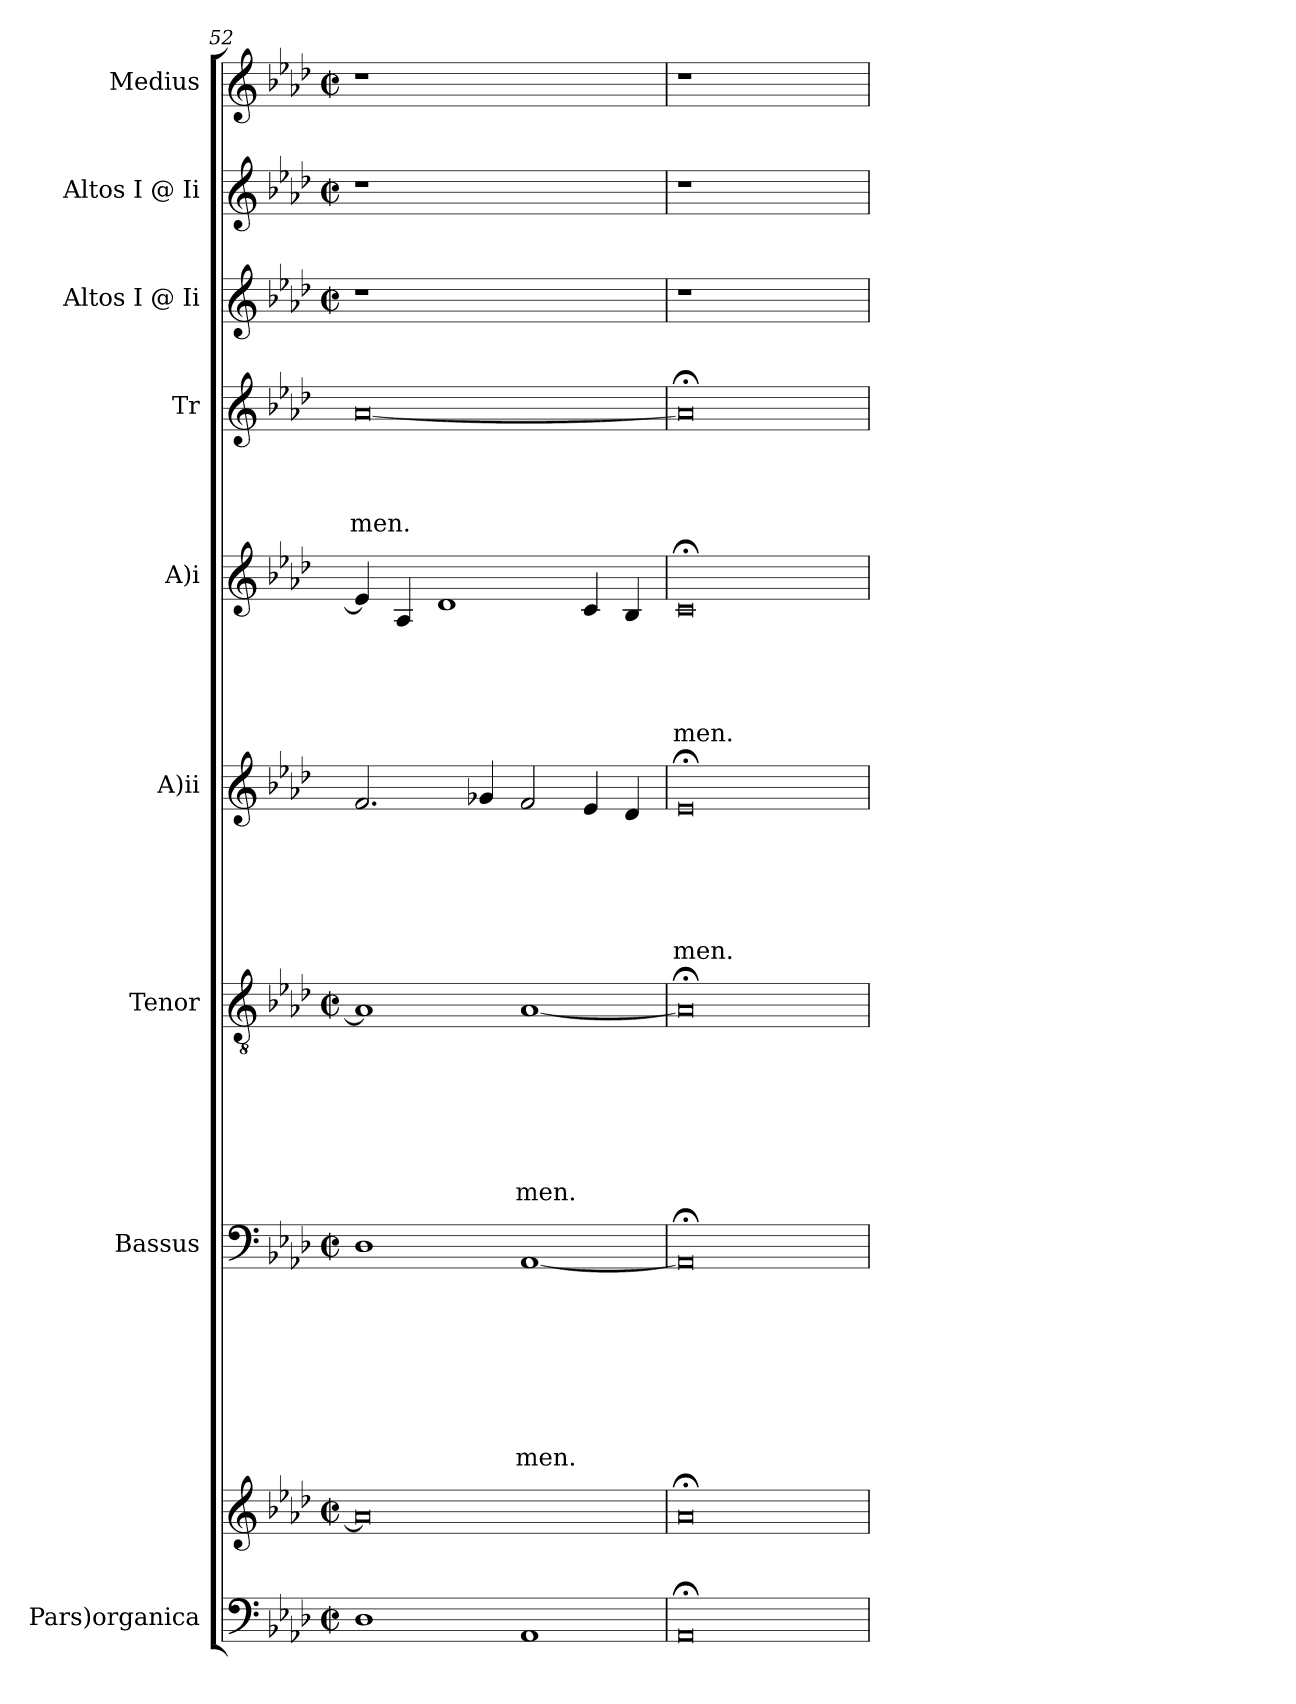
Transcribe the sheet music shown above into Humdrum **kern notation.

**kern	**kern	**kern	**text	**text	**text	**text	**text	**text	**text	**text	**kern	**text	**text	**text	**text	**text	**text	**text	**kern	**text	**text	**text	**text	**text	**text	**kern	**text	**text	**text	**text	**text	**kern	**text	**text	**text	**text	**kern	**kern	**kern
*part9	*part9	*part8	*part8	*part8	*part8	*part8	*part8	*part8	*part8	*part8	*part7	*part7	*part7	*part7	*part7	*part7	*part7	*part7	*part6	*part6	*part6	*part6	*part6	*part6	*part6	*part5	*part5	*part5	*part5	*part5	*part5	*part4	*part4	*part4	*part4	*part4	*part3	*part2	*part1
*staff10	*staff9	*staff8	*staff8	*staff8	*staff8	*staff8	*staff8	*staff8	*staff8	*staff8	*staff7	*staff7	*staff7	*staff7	*staff7	*staff7	*staff7	*staff7	*staff6	*staff6	*staff6	*staff6	*staff6	*staff6	*staff6	*staff5	*staff5	*staff5	*staff5	*staff5	*staff5	*staff4	*staff4	*staff4	*staff4	*staff4	*staff3	*staff2	*staff1
*I"Pars)organica	*	*I"Bassus	*	*	*	*	*	*	*	*	*I"Tenor	*	*	*	*	*	*	*	*I"A)ii	*	*	*	*	*	*	*I"A)i	*	*	*	*	*	*I"Tr	*	*	*	*	*I"Altos I @ Ii	*I"Altos I @ Ii	*I"Medius
*	*	*I'B	*	*	*	*	*	*	*	*	*I'T	*	*	*	*	*	*	*	*I'A)ii	*	*	*	*	*	*	*I'A)i	*	*	*	*	*	*I'Tr	*	*	*	*	*	*	*
*clefF4	*clefG2	*clefF4	*	*	*	*	*	*	*	*	*clefGv2	*	*	*	*	*	*	*	*clefG2	*	*	*	*	*	*	*clefG2	*	*	*	*	*	*clefG2	*	*	*	*	*clefG2	*clefG2	*clefG2
*k[b-e-a-d-]	*k[b-e-a-d-]	*k[b-e-a-d-]	*	*	*	*	*	*	*	*	*k[b-e-a-d-]	*	*	*	*	*	*	*	*k[b-e-a-d-]	*	*	*	*	*	*	*k[b-e-a-d-]	*	*	*	*	*	*k[b-e-a-d-]	*	*	*	*	*k[b-e-a-d-]	*k[b-e-a-d-]	*k[b-e-a-d-]
*A-:	*A-:	*A-:	*	*	*	*	*	*	*	*	*A-:	*	*	*	*	*	*	*	*A-:	*	*	*	*	*	*	*A-:	*	*	*	*	*	*A-:	*	*	*	*	*A-:	*A-:	*A-:
*M2/2	*M2/2	*M2/2	*	*	*	*	*	*	*	*	*M2/2	*	*	*	*	*	*	*	*	*	*	*	*	*	*	*	*	*	*	*	*	*	*	*	*	*	*M2/2	*M2/2	*M2/2
*met(c|)	*met(c|)	*met(c|)	*	*	*	*	*	*	*	*	*met(c|)	*	*	*	*	*	*	*	*	*	*	*	*	*	*	*	*	*	*	*	*	*	*	*	*	*	*met(c|)	*met(c|)	*met(c|)
=52	=52	=52	=52	=52	=52	=52	=52	=52	=52	=52	=52	=52	=52	=52	=52	=52	=52	=52	=52	=52	=52	=52	=52	=52	=52	=52	=52	=52	=52	=52	=52	=52	=52	=52	=52	=52	=52	=52	=52
!	!	!	!	!	!	!	!	!	!	!	!	!	!	!	!	!	!	!	!	!	!	!	!	!	!	!	!	!	!	!	!	!	!	!	!	!LO:LY:b	!	!	!
1D-	0a-]	1D-	.	.	.	.	.	.	.	.	1A-]	.	.	.	.	.	.	.	2.f/	.	.	.	.	.	.	4e-/]	.	.	.	.	.	[<0a-	.	.	.	-men.	1r	1r	1r
.	.	.	.	.	.	.	.	.	.	.	.	.	.	.	.	.	.	.	.	.	.	.	.	.	.	4A-/	.	.	.	.	.	.	.	.	.	.	.	.	.
.	.	.	.	.	.	.	.	.	.	.	.	.	.	.	.	.	.	.	.	.	.	.	.	.	.	1d-	.	.	.	.	.	.	.	.	.	.	.	.	.
.	.	.	.	.	.	.	.	.	.	.	.	.	.	.	.	.	.	.	4g-X/	.	.	.	.	.	.	.	.	.	.	.	.	.	.	.	.	.	.	.	.
!	!	!	!	!	!	!	!	!	!	!LO:LY:b	!	!	!	!	!	!	!	!LO:LY:b	!	!	!	!	!	!	!	!	!	!	!	!	!	!	!	!	!	!	!	!	!
1AA-	.	[<1AA-	.	.	.	.	.	.	.	-men.	[<1A-	.	.	.	.	.	.	-men.	2f/	.	.	.	.	.	.	.	.	.	.	.	.	.	.	.	.	.	1ryy	1ryy	1ryy
.	.	.	.	.	.	.	.	.	.	.	.	.	.	.	.	.	.	.	4e-/	.	.	.	.	.	.	4c/	.	.	.	.	.	.	.	.	.	.	.	.	.
.	.	.	.	.	.	.	.	.	.	.	.	.	.	.	.	.	.	.	4d-/	.	.	.	.	.	.	4B-/	.	.	.	.	.	.	.	.	.	.	.	.	.
=53	=53	=53	=53	=53	=53	=53	=53	=53	=53	=53	=53	=53	=53	=53	=53	=53	=53	=53	=53	=53	=53	=53	=53	=53	=53	=53	=53	=53	=53	=53	=53	=53	=53	=53	=53	=53	=53	=53	=53
!	!	!	!	!	!	!	!	!	!	!	!	!	!	!	!	!	!	!	!	!	!	!	!	!	!LO:LY:b	!	!	!	!	!	!LO:LY:b	!	!	!	!	!	!	!	!
0AA-;	0a-;	0AA-;]	.	.	.	.	.	.	.	.	0A-;]	.	.	.	.	.	.	.	0e-;	.	.	.	.	.	-men.	0c;	.	.	.	.	-men.	0a-;]	.	.	.	.	1r	1r	1r
.	.	.	.	.	.	.	.	.	.	.	.	.	.	.	.	.	.	.	.	.	.	.	.	.	.	.	.	.	.	.	.	.	.	.	.	.	1ryy	1ryy	1ryy
=	=	=	=	=	=	=	=	=	=	=	=	=	=	=	=	=	=	=	=	=	=	=	=	=	=	=	=	=	=	=	=	=	=	=	=	=	=	=	=
*-	*-	*-	*-	*-	*-	*-	*-	*-	*-	*-	*-	*-	*-	*-	*-	*-	*-	*-	*-	*-	*-	*-	*-	*-	*-	*-	*-	*-	*-	*-	*-	*-	*-	*-	*-	*-	*-	*-	*-
